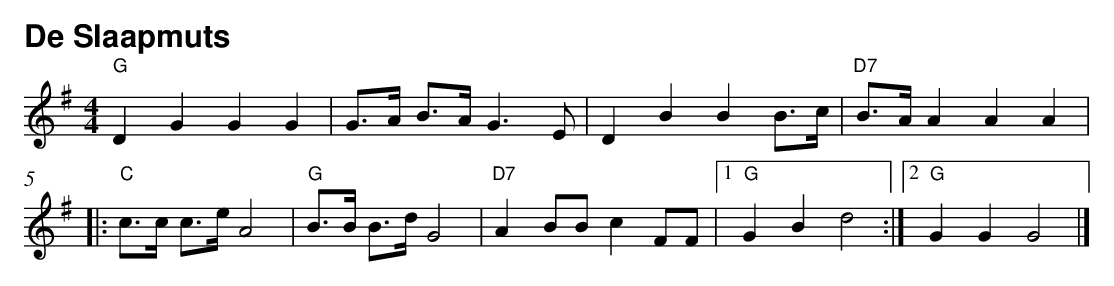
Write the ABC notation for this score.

X:1
T:De Slaapmuts
L:1/4
M:4/4
K:G
"G" DGGG | G/>A/ B/>A/ G3/2 E/ | D B B B/>c/ |"D7" B/>A/ A A A |$
|: "C" c/>c/ c/>e/ A2 |"G" B/>B/ B/>d/ G2 |"D7" A B/B/ c F/F/| [1 "G" G B d2 :| [2 "G" GGG2|]
